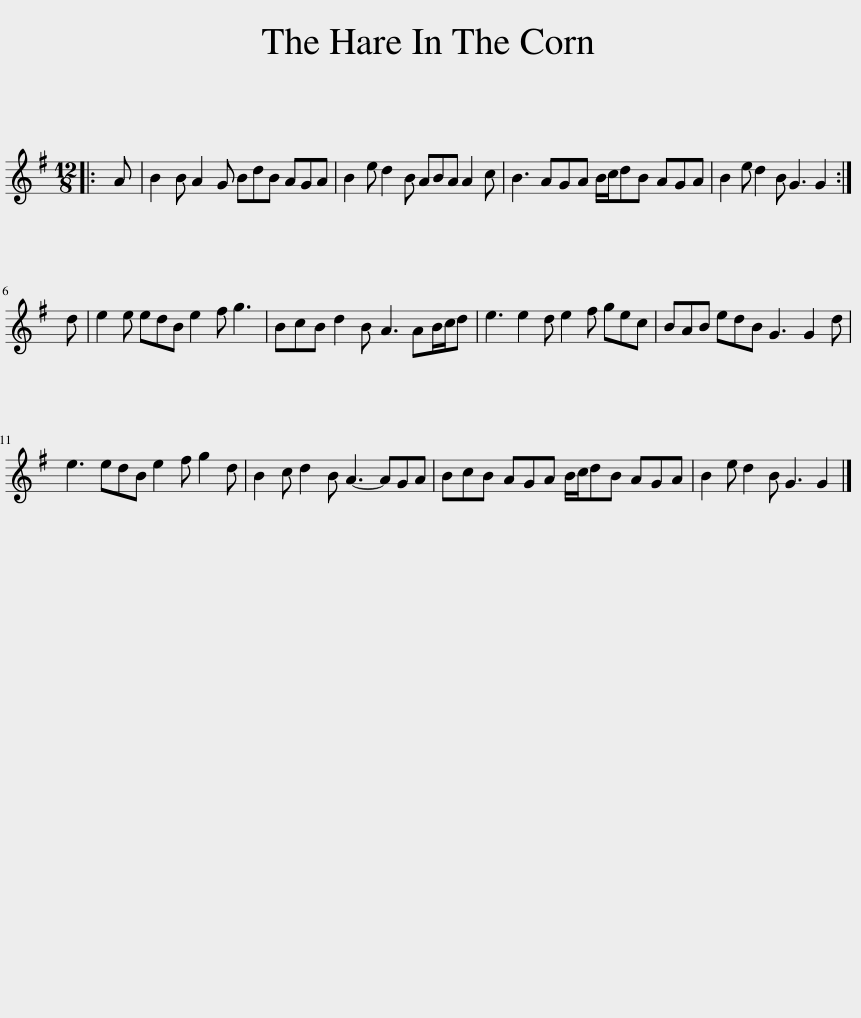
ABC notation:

X:1
L:1/8
M:12/8
I:linebreak $
K:G
V:1 treble
V:1
|: A | B2 B A2 G BdB AGA | B2 e d2 B ABA A2 c | B3 AGA B/c/dB AGA | B2 e d2 B G3 G2 :|$ %5
 d | e2 e edB e2 f g3 | BcB d2 B A3 AB/c/d | e3 e2 d e2 f gec | BAB edB G3 G2 d |$ %10
 e3 edB e2 f g2 d | B2 c d2 B A3- AGA | BcB AGA B/c/dB AGA | B2 e d2 B G3 G2 |] %14
